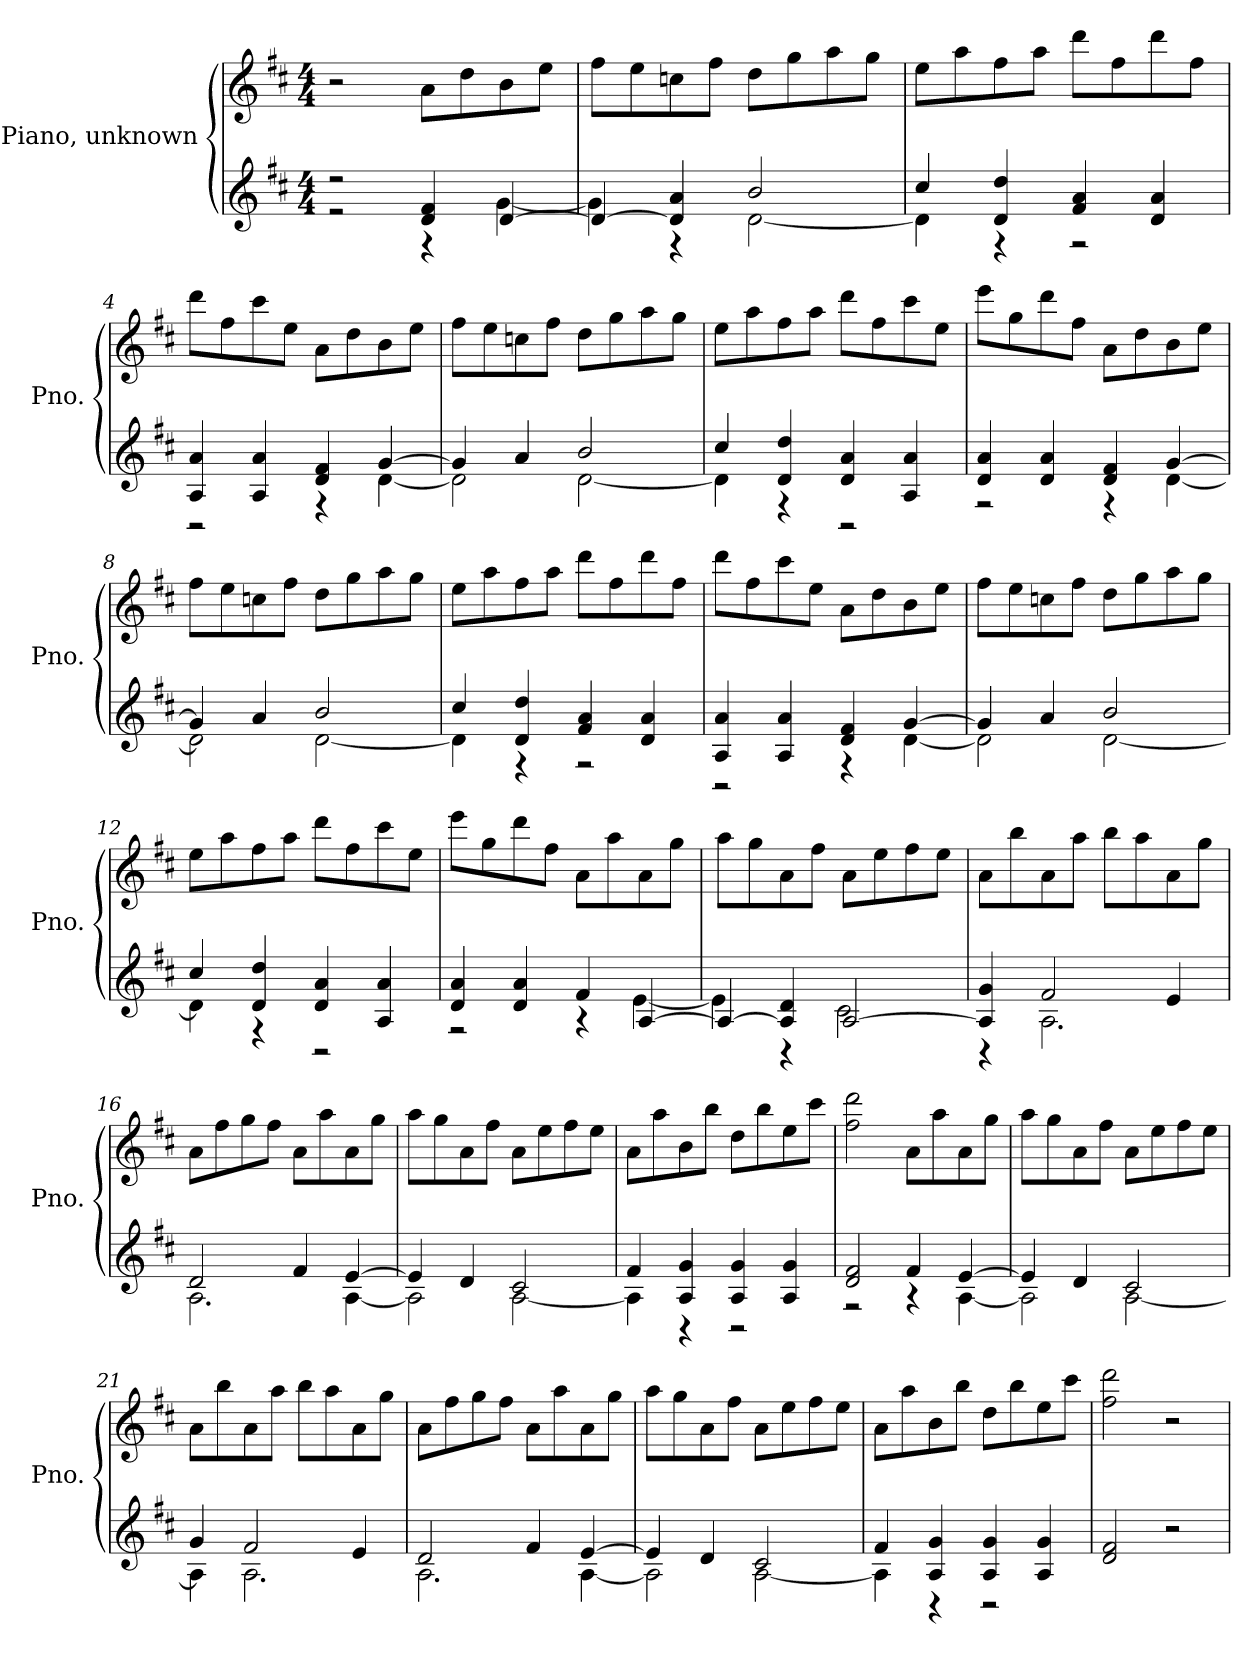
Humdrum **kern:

**kern	**kern
*part1	*part1
*staff2	*staff1
*I"Piano, unknown	*
*I'Pno.	*
*clefG2	*clefG2
*k[f#c#]	*k[f#c#]
*M4/4	*M4/4
*MM120	*MM120
=1	=1
*^	*
2r	2r	2r
4d/ 4f#/	4r	8a\L
.	.	8dd\
[4d/	[4g\	8b\
.	.	8ee\J
=2	=2	=2
4d/_	4g\]	8ff#\L
.	.	8ee\
4d/] 4a/	4r	8ccn\
.	.	8ff#\J
2b/	[2d\	8dd\L
.	.	8gg\
.	.	8aa\
.	.	8gg\J
=3	=3	=3
4cc#/	4d\]	8ee\L
.	.	8aa\
4d/ 4dd/	4r	8ff#\
.	.	8aa\J
4f#/ 4a/	2r	8ddd\L
.	.	8ff#\
4d/ 4a/	.	8ddd\
.	.	8ff#\J
=4	=4	=4
4A/ 4a/	2r	8ddd\L
.	.	8ff#\
4A/ 4a/	.	8ccc#\
.	.	8ee\J
4d/ 4f#/	4r	8a\L
.	.	8dd\
[4g/	[4d\	8b\
.	.	8ee\J
=5	=5	=5
4g/]	2d\]	8ff#\L
.	.	8ee\
4a/	.	8ccn\
.	.	8ff#\J
2b/	[2d\	8dd\L
.	.	8gg\
.	.	8aa\
.	.	8gg\J
!!LO:LB:g=z
=6	=6	=6
4cc#/	4d\]	8ee\L
.	.	8aa\
4d/ 4dd/	4r	8ff#\
.	.	8aa\J
4d/ 4a/	2r	8ddd\L
.	.	8ff#\
4A/ 4a/	.	8ccc#\
.	.	8ee\J
=7	=7	=7
4d/ 4a/	2r	8eee\L
.	.	8gg\
4d/ 4a/	.	8ddd\
.	.	8ff#\J
4d/ 4f#/	4r	8a\L
.	.	8dd\
[4g/	[4d\	8b\
.	.	8ee\J
=8	=8	=8
4g/]	2d\]	8ff#\L
.	.	8ee\
4a/	.	8ccn\
.	.	8ff#\J
2b/	[2d\	8dd\L
.	.	8gg\
.	.	8aa\
.	.	8gg\J
=9	=9	=9
4cc#/	4d\]	8ee\L
.	.	8aa\
4d/ 4dd/	4r	8ff#\
.	.	8aa\J
4f#/ 4a/	2r	8ddd\L
.	.	8ff#\
4d/ 4a/	.	8ddd\
.	.	8ff#\J
=10	=10	=10
4A/ 4a/	2r	8ddd\L
.	.	8ff#\
4A/ 4a/	.	8ccc#\
.	.	8ee\J
4d/ 4f#/	4r	8a\L
.	.	8dd\
[4g/	[4d\	8b\
.	.	8ee\J
!!LO:LB:g=z
=11	=11	=11
4g/]	2d\]	8ff#\L
.	.	8ee\
4a/	.	8ccn\
.	.	8ff#\J
2b/	[2d\	8dd\L
.	.	8gg\
.	.	8aa\
.	.	8gg\J
=12	=12	=12
4cc#/	4d\]	8ee\L
.	.	8aa\
4d/ 4dd/	4r	8ff#\
.	.	8aa\J
4d/ 4a/	2r	8ddd\L
.	.	8ff#\
4A/ 4a/	.	8ccc#\
.	.	8ee\J
=13	=13	=13
4d/ 4a/	2r	8eee\L
.	.	8gg\
4d/ 4a/	.	8ddd\
.	.	8ff#\J
4f#/	4r	8a\L
.	.	8aa\
[4A/	[4e\	8a\
.	.	8gg\J
=14	=14	=14
4A/_	4e\]	8aa\L
.	.	8gg\
4A/] 4d/	4r	8a\
.	.	8ff#\J
[2A/	2c#\	8a\L
.	.	8ee\
.	.	8ff#\
.	.	8ee\J
=15	=15	=15
4A/] 4g/	4r	8a\L
.	.	8bb\
2f#/	2.A\	8a\
.	.	8aa\J
.	.	8bb\L
.	.	8aa\
4e/	.	8a\
.	.	8gg\J
!!LO:LB:g=z
=16	=16	=16
2d/	2.A\	8a\L
.	.	8ff#\
.	.	8gg\
.	.	8ff#\J
4f#/	.	8a\L
.	.	8aa\
[4e/	[4A\	8a\
.	.	8gg\J
=17	=17	=17
4e/]	2A\]	8aa\L
.	.	8gg\
4d/	.	8a\
.	.	8ff#\J
2c#/	[2A\	8a\L
.	.	8ee\
.	.	8ff#\
.	.	8ee\J
=18	=18	=18
4f#/	4A\]	8a\L
.	.	8aa\
4A/ 4g/	4r	8b\
.	.	8bb\J
4A/ 4g/	2r	8dd\L
.	.	8bb\
4A/ 4g/	.	8ee\
.	.	8ccc#\J
=19	=19	=19
2d/ 2f#/	2r	2ff#\ 2ddd\
4f#/	4r	8a\L
.	.	8aa\
[4e/	[4A\	8a\
.	.	8gg\J
=20	=20	=20
4e/]	2A\]	8aa\L
.	.	8gg\
4d/	.	8a\
.	.	8ff#\J
2c#/	[2A\	8a\L
.	.	8ee\
.	.	8ff#\
.	.	8ee\J
!!LO:LB:g=z
=21	=21	=21
4g/	4A\]	8a\L
.	.	8bb\
2f#/	2.A\	8a\
.	.	8aa\J
.	.	8bb\L
.	.	8aa\
4e/	.	8a\
.	.	8gg\J
=22	=22	=22
2d/	2.A\	8a\L
.	.	8ff#\
.	.	8gg\
.	.	8ff#\J
4f#/	.	8a\L
.	.	8aa\
[4e/	[4A\	8a\
.	.	8gg\J
=23	=23	=23
4e/]	2A\]	8aa\L
.	.	8gg\
4d/	.	8a\
.	.	8ff#\J
2c#/	[2A\	8a\L
.	.	8ee\
.	.	8ff#\
.	.	8ee\J
=24	=24	=24
4f#/	4A\]	8a\L
.	.	8aa\
4A/ 4g/	4r	8b\
.	.	8bb\J
4A/ 4g/	2r	8dd\L
.	.	8bb\
4A/ 4g/	.	8ee\
.	.	8ccc#\J
*v	*v	*
=25	=25
2d/ 2f#/	2ff#\ 2ddd\
2r	2r
=	=
*-	*-
